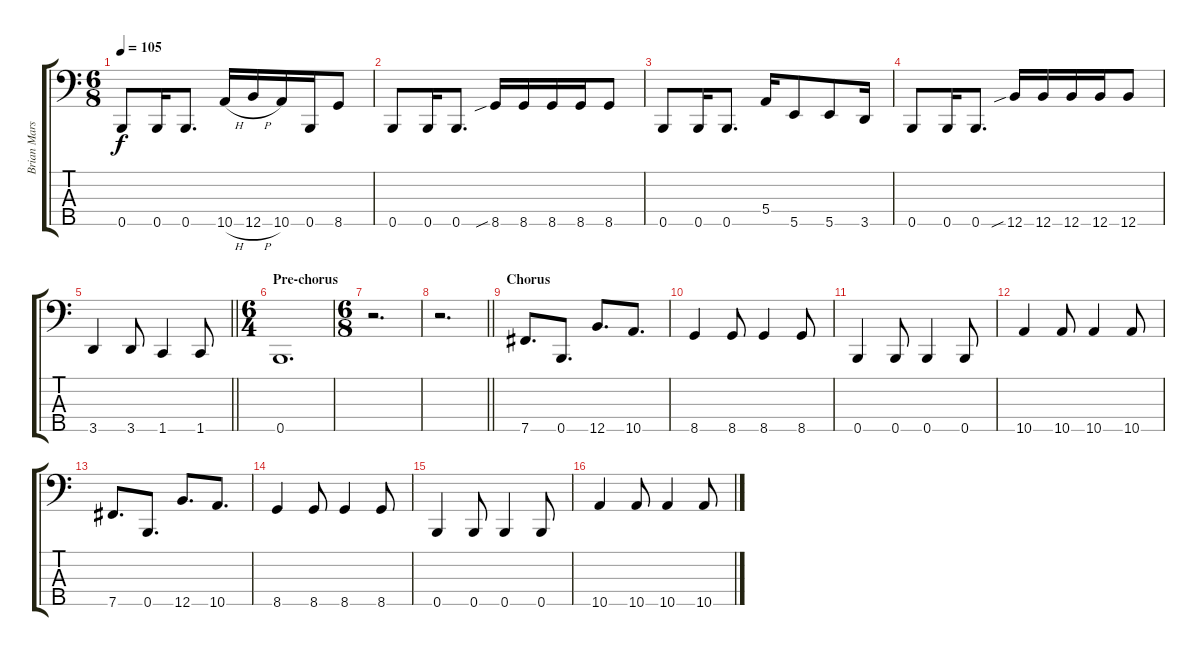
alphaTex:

\track ("Brian Marshall (Bass)" "Brian Mars") {instrument electricbassfinger}
\staff {score tabs}
\tuning (G2 D2 A1 E1 B0) {hide}
\ts (6 8)
\tempo 105
\clef f4
\ks c
0.5.8{dy f} 0.5.16 0.5.8{d} 10.5{h}.16 12.5{h}.16 10.5.16 0.5.16 8.5.8 |
0.5.8 0.5.16 0.5.8{d} 8.5{sib}.16 8.5.16 8.5.16 8.5.16 8.5.8 |
0.5.8 0.5.16 0.5.8{d} 5.4.16 5.5.8 5.5.8 3.5.16 |
0.5.8 0.5.16 0.5.8{d} 12.5{sib}.16 12.5.16 12.5.16 12.5.16 12.5.8 |
\barLineRight lightlight
3.5.4 3.5.8 1.5.4 1.5.8 |
\ts (6 4)
\section ("" "Pre-chorus")
0.5.1{d} |
\ts (6 8)
r.2{d} |
\barLineRight lightlight
r.2{d} |
\section ("" "Chorus")
7.5.8{d} 0.5.8{d} 12.5.8{d} 10.5.8{d} |
8.5.4 8.5.8 8.5.4 8.5.8 |
0.5.4 0.5.8 0.5.4 0.5.8 |
10.5.4 10.5.8 10.5.4 10.5.8 |
7.5.8{d} 0.5.8{d} 12.5.8{d} 10.5.8{d} |
8.5.4 8.5.8 8.5.4 8.5.8 |
0.5.4 0.5.8 0.5.4 0.5.8 |
10.5.4 10.5.8 10.5.4 10.5.8
